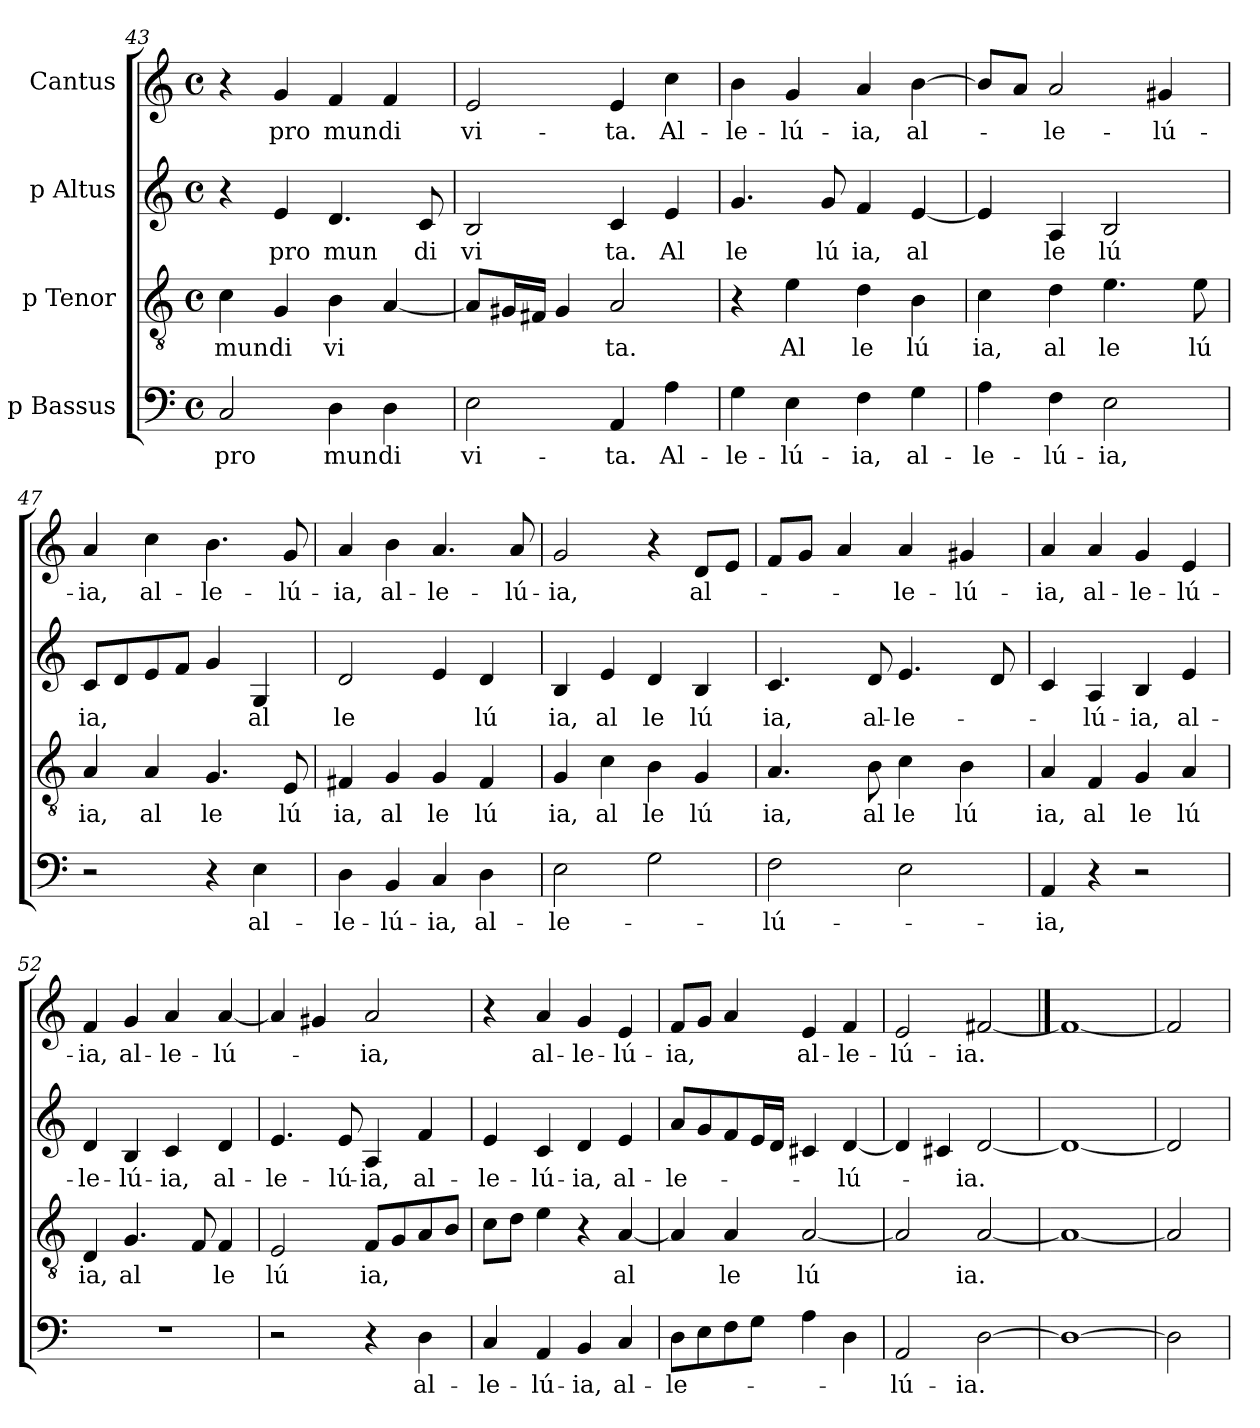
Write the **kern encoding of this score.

**kern	**text	**kern	**text	**kern	**text	**kern	**text
*part4	*part4	*part3	*part3	*part2	*part2	*part1	*part1
*staff4	*staff4	*staff3	*staff3	*staff2	*staff2	*staff1	*staff1
*I"p Bassus	*	*I"p Tenor	*	*I"p Altus	*	*I"Cantus	*
!!LO:LB:g=z
*clefF4	*	*clefGv2	*	*clefG2	*	*clefG2	*
*M4/4	*	*M4/4	*	*M4/4	*	*M4/4	*
*met(c)	*	*met(c)	*	*met(c)	*	*met(c)	*
=43	=43	=43	=43	=43	=43	=43	=43
!	!LO:LY:b:cj	!	!LO:LY:b:cj	!	!	!	!
2C/	pro	4c\	mun	4r	.	4r	.
!	!	!	!LO:LY:b:cj	!	!LO:LY:b:cj	!	!LO:LY:b:cj
.	.	4G/	di	4e/	pro	4g/	pro
!	!LO:LY:b:cj	!	!LO:LY:b:cj	!	!LO:LY:b:cj	!	!LO:LY:b:cj
4D\	mun	4B\	vi	4.d/	mun	4f/	mun
!	!LO:LY:b:cj	!	!	!	!	!	!LO:LY:b:cj
4D\	di	[<4A/	.	.	.	4f/	di
!	!	!	!	!	!LO:LY:b:cj	!	!
.	.	.	.	8c/	di	.	.
=44	=44	=44	=44	=44	=44	=44	=44
!	!LO:LY:b:cj	!	!	!	!LO:LY:b:cj	!	!LO:LY:b:cj
2E\	vi-	8A/L]	.	2B/	vi	2e/	vi-
.	.	16G#X/	.	.	.	.	.
.	.	16F#X/J	.	.	.	.	.
.	.	4G#/	.	.	.	.	.
!	!LO:LY:b:cj	!	!LO:LY:b:cj	!	!LO:LY:b:cj	!	!LO:LY:b:cj
4AA/	-ta.	2A/	ta.	4c/	ta.	4e/	-ta.
!	!LO:LY:b:cj	!	!	!	!LO:LY:b:cj	!	!LO:LY:b:cj
4A\	Al-	.	.	4e/	Al	4cc\	Al-
=45	=45	=45	=45	=45	=45	=45	=45
!	!LO:LY:b:cj	!	!	!	!LO:LY:b:cj	!	!LO:LY:b:cj
4G\	-le-	4r	.	4.g/	le	4b\	-le-
!	!LO:LY:b:cj	!	!LO:LY:b:cj	!	!	!	!LO:LY:b:cj
4E\	-lú-	4e\	Al	.	.	4g/	-lú-
!	!	!	!	!	!LO:LY:b:cj	!	!
.	.	.	.	8g/	lú	.	.
!	!LO:LY:b:cj	!	!LO:LY:b:cj	!	!LO:LY:b:cj	!	!LO:LY:b:cj
4F\	-ia,	4d\	le	4f/	ia,	4a/	-ia,
!	!LO:LY:b:cj	!	!LO:LY:b:cj	!	!LO:LY:b:cj	!	!LO:LY:b:cj
4G\	al-	4B\	lú	[<4e/	al	[<4b\	al-
=46	=46	=46	=46	=46	=46	=46	=46
!	!LO:LY:b:cj	!	!LO:LY:b:cj	!	!	!	!
4A\	-le-	4c\	ia,	4e/]	.	8b/L]	.
.	.	.	.	.	.	8a/J	.
!	!LO:LY:b:cj	!	!LO:LY:b:cj	!	!LO:LY:b:cj	!	!LO:LY:b:cj
4F\	-lú-	4d\	al	4A/	le	2a/	-le-
!	!LO:LY:b:cj	!	!LO:LY:b:cj	!	!LO:LY:b:cj	!	!
2E\	-ia,	4.e\	le	2B/	lú	.	.
!	!	!	!	!	!	!	!LO:LY:b:cj
.	.	.	.	.	.	4g#X/	-lú-
!	!	!	!LO:LY:b:cj	!	!	!	!
.	.	8e\	lú	.	.	.	.
=47	=47	=47	=47	=47	=47	=47	=47
!	!	!	!LO:LY:b:cj	!	!LO:LY:b:cj	!	!LO:LY:b:cj
2r	.	4A/	ia,	8c/L	ia,	4a/	-ia,
.	.	.	.	8d/	.	.	.
!	!	!	!LO:LY:b:cj	!	!	!	!LO:LY:b:cj
.	.	4A/	al	8e/	.	4cc\	al-
.	.	.	.	8f/J	.	.	.
!	!	!	!LO:LY:b:cj	!	!	!	!LO:LY:b:cj
4r	.	4.G/	le	4g/	.	4.b\	-le-
!	!LO:LY:b:cj	!	!	!	!LO:LY:b:cj	!	!
4E\	al-	.	.	4G/	al	.	.
!	!	!	!LO:LY:b:cj	!	!	!	!LO:LY:b:cj
.	.	8E/	lú	.	.	8g/	-lú-
=48	=48	=48	=48	=48	=48	=48	=48
!	!LO:LY:b:cj	!	!LO:LY:b:cj	!	!LO:LY:b:cj	!	!LO:LY:b:cj
4D\	-le-	4F#X/	ia,	2d/	le	4a/	-ia,
!	!LO:LY:b:cj	!	!LO:LY:b:cj	!	!	!	!LO:LY:b:cj
4BB/	-lú-	4G/	al	.	.	4b\	al-
!	!LO:LY:b:cj	!	!LO:LY:b:cj	!	!	!	!LO:LY:b:cj
4C/	-ia,	4G/	le	4e/	.	4.a/	-le-
!	!LO:LY:b:cj	!	!LO:LY:b:cj	!	!LO:LY:b:cj	!	!
4D\	al-	4F#/	lú	4d/	lú	.	.
!	!	!	!	!	!	!	!LO:LY:b:cj
.	.	.	.	.	.	8a/	-lú-
=49	=49	=49	=49	=49	=49	=49	=49
!	!LO:LY:b:cj	!	!LO:LY:b:cj	!	!LO:LY:b:cj	!	!LO:LY:b:cj
2E\	-le-	4G/	ia,	4B/	ia,	2g/	-ia,
!	!	!	!LO:LY:b:cj	!	!LO:LY:b:cj	!	!
.	.	4c\	al	4e/	al	.	.
!	!	!	!LO:LY:b:cj	!	!LO:LY:b:cj	!	!
2G\	.	4B\	le	4d/	le	4r	.
!	!	!	!LO:LY:b:cj	!	!LO:LY:b:cj	!	!LO:LY:b:cj
.	.	4G/	lú	4B/	lú	8d/L	al-
.	.	.	.	.	.	8e/J	.
!!LO:LB:g=z
=50	=50	=50	=50	=50	=50	=50	=50
!	!LO:LY:b:cj	!	!LO:LY:b:cj	!	!LO:LY:b:cj	!	!
*	*	*	*	*	*	*^	*
2F\	-lú-	4.A/	ia,	4.c/	ia,	8f/L	8ryy	.
.	.	.	.	.	.	8g/J	32ryy	.
.	.	.	.	.	.	.	2ryy	.
.	.	.	.	.	.	4a/	.	.
!	!	!	!LO:LY:b:cj	!	!LO:LY:b:cj	!	!	!
.	.	8B\	al	8d/	al-	.	.	.
!	!	!	!LO:LY:b:cj	!	!LO:LY:b:cj	!	!	!LO:LY:b:cj
2E\	.	4c\	le	4.e/	-le-	4a/	.	-le-
.	.	.	.	.	.	.	4ryy	.
!	!	!	!LO:LY:b:cj	!	!	!	!	!LO:LY:b:cj
.	.	4B\	lú	.	.	4g#X/	.	-lú-
.	.	.	.	8d/	.	.	.	.
.	.	.	.	.	.	.	16.ryy	.
=51	=51	=51	=51	=51	=51	=51	=51	=51
!	!LO:LY:b:cj	!	!LO:LY:b:cj	!	!	!	!	!LO:LY:b:cj
*	*	*	*	*	*	*v	*v	*
4AA/	-ia,	4A/	ia,	4c/	.	4a/	-ia,
!	!	!	!LO:LY:b:cj	!	!LO:LY:b:cj	!	!LO:LY:b:cj
4r	.	4F/	al	4A/	-lú-	4a/	al-
!	!	!	!LO:LY:b:cj	!	!LO:LY:b:cj	!	!LO:LY:b:cj
2r	.	4G/	le	4B/	-ia,	4g/	-le-
!	!	!	!LO:LY:b:cj	!	!LO:LY:b:cj	!	!LO:LY:b:cj
.	.	4A/	lú	4e/	al-	4e/	-lú-
=52	=52	=52	=52	=52	=52	=52	=52
!	!	!	!LO:LY:b:cj	!	!LO:LY:b:cj	!	!LO:LY:b:cj
1r	.	4D/	ia,	4d/	-le-	4f/	-ia,
!	!	!	!LO:LY:b:cj	!	!LO:LY:b:cj	!	!LO:LY:b:cj
.	.	4.G/	al	4B/	-lú-	4g/	al-
!	!	!	!	!	!LO:LY:b:cj	!	!LO:LY:b:cj
.	.	.	.	4c/	-ia,	4a/	-le-
.	.	8F/	.	.	.	.	.
!	!	!	!LO:LY:b:cj	!	!LO:LY:b:cj	!	!LO:LY:b:cj
.	.	4F/	le	4d/	al-	[<4a/	-lú-
=53	=53	=53	=53	=53	=53	=53	=53
!	!	!	!LO:LY:b:cj	!	!LO:LY:b:cj	!	!
2r	.	2E/	lú	4.e/	-le-	4a/]	.
.	.	.	.	.	.	4g#X/	.
!	!	!	!	!	!LO:LY:b:cj	!	!
.	.	.	.	8e/	-lú-	.	.
!	!	!	!LO:LY:b:cj	!	!LO:LY:b:cj	!	!LO:LY:b:cj
4r	.	8F/L	ia,	4A/	-ia,	2a/	-ia,
.	.	8G/	.	.	.	.	.
!	!LO:LY:b:cj	!	!	!	!LO:LY:b:cj	!	!
4D\	al-	8A/	.	4f/	al-	.	.
.	.	8B/J	.	.	.	.	.
=54	=54	=54	=54	=54	=54	=54	=54
!	!LO:LY:b:cj	!	!	!	!LO:LY:b:cj	!	!
4C/	-le-	8c\L	.	4e/	-le-	4r	.
.	.	8d\J	.	.	.	.	.
!	!LO:LY:b:cj	!	!	!	!LO:LY:b:cj	!	!LO:LY:b:cj
4AA/	-lú-	4e\	.	4c/	-lú-	4a/	al-
!	!LO:LY:b:cj	!	!	!	!LO:LY:b:cj	!	!LO:LY:b:cj
4BB/	-ia,	4r	.	4d/	-ia,	4g/	-le-
!	!LO:LY:b:cj	!	!LO:LY:b:cj	!	!LO:LY:b:cj	!	!LO:LY:b:cj
4C/	al-	[<4A/	al	4e/	al-	4e/	-lú-
=55	=55	=55	=55	=55	=55	=55	=55
!	!LO:LY:b:cj	!	!	!	!LO:LY:b:cj	!	!LO:LY:b:cj
8D\L	-le-	4A/]	.	8a/L	-le-	8f/L	-ia,
8E\	.	.	.	8g/	.	8g/J	.
!	!	!	!LO:LY:b:cj	!	!	!	!
8F\	.	4A/	le	8f/	.	4a/	.
8G\J	.	.	.	16e/	.	.	.
.	.	.	.	16d/J	.	.	.
!	!	!	!LO:LY:b:cj	!	!	!	!LO:LY:b:cj
4A\	.	[<2A/	lú	4c#X/	.	4e/	al-
!	!	!	!	!	!LO:LY:b:cj	!	!LO:LY:b:cj
4D\	.	.	.	[<4d/	-lú-	4f/	-le-
=56	=56	=56	=56	=56	=56	=56	=56
!	!LO:LY:b:cj	!	!	!	!	!	!LO:LY:b:cj
2AA/	-lú-	2A/]	.	4d/]	.	2e/	-lú-
.	.	.	.	4c#X/	.	.	.
!	!LO:LY:b:cj	!	!LO:LY:b:cj	!	!LO:LY:b:cj	!	!LO:LY:b:cj
[2D	-ia.	[2A	ia.	[2d	-ia.	[2f#X	-ia.
=57	==57	=57	==57	=57	==57	==57	==57
1D_	.	1A_	.	1d_	.	1f#_	.
=58	=58	=58	=58	=58	=58	=58	=58
2D]	.	2A]	.	2d]	.	2f#]	.
=	=	=	=	=	=	=	=
*-	*-	*-	*-	*-	*-	*-	*-
